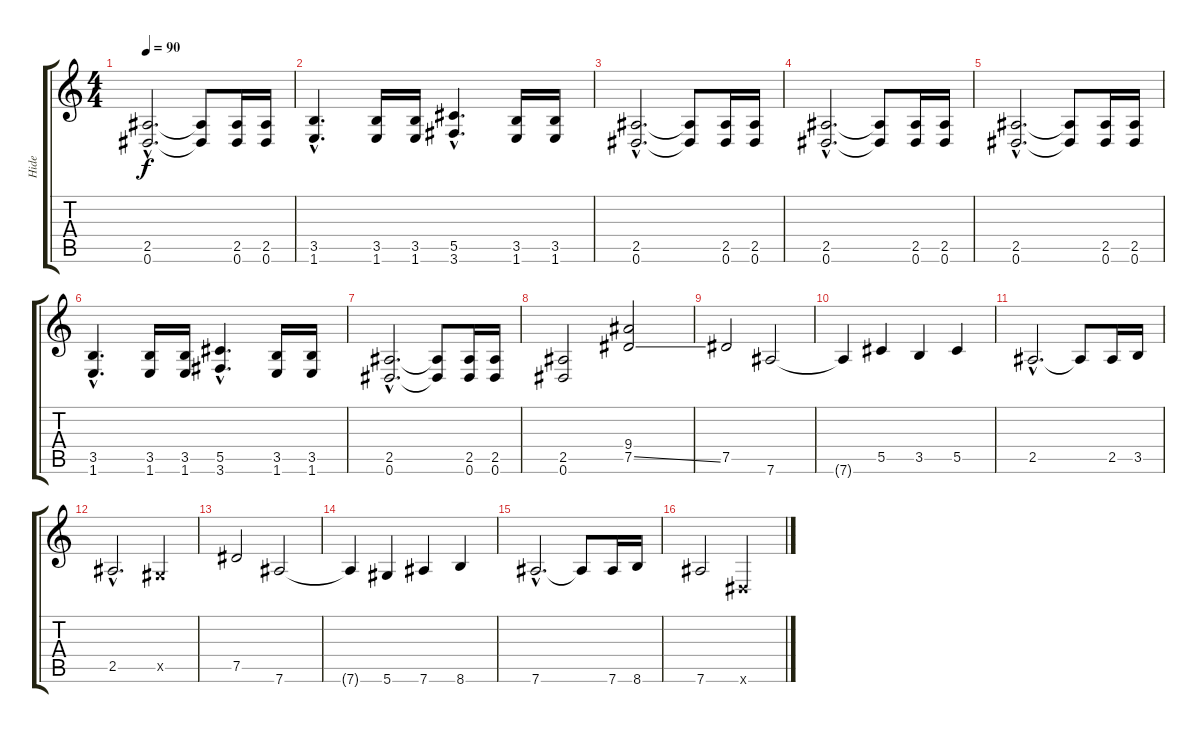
\track ("Hide" "Hide") {instrument overdrivenguitar}
\staff {score tabs}
\tuning (Eb4 Bb3 Gb3 Db3 Ab2 Eb2) {hide}
\ts (4 4)
\tempo 90
\clef g2
\ks c
(2.5{hac} 0.6{hac}).2{d dy f} (2.5{t} 0.6{t}).8 (2.5 0.6).16 (2.5 0.6).16 |
(3.5{hac} 1.6{hac}).4{d} (3.5 1.6).16 (3.5 1.6).16 (5.5{hac} 3.6{hac}).4{d} (3.5 1.6).16 (3.5 1.6).16 |
(2.5{hac} 0.6{hac}).2{d} (2.5{t} 0.6{t}).8 (2.5 0.6).16 (2.5 0.6).16 |
(2.5{hac} 0.6{hac}).2{d} (2.5{t} 0.6{t}).8 (2.5 0.6).16 (2.5 0.6).16 |
(2.5{hac} 0.6{hac}).2{d} (2.5{t} 0.6{t}).8 (2.5 0.6).16 (2.5 0.6).16 |
(3.5{hac} 1.6{hac}).4{d} (3.5 1.6).16 (3.5 1.6).16 (5.5{hac} 3.6{hac}).4{d} (3.5 1.6).16 (3.5 1.6).16 |
(2.5{hac} 0.6{hac}).2{d} (2.5{t} 0.6{t}).8 (2.5 0.6).16 (2.5 0.6).16 |
(2.5 0.6).2 (9.4 7.5{ss}).2 |
7.5.2 7.6.2 |
7.6{t}.4 5.5.4 3.5.4 5.5.4 |
2.5{hac}.2{d} 2.5{t}.8 2.5.16 3.5.16 |
2.5{hac}.2{d} 0.5{x}.4 |
7.5.2 7.6.2 |
7.6{t}.4 5.6.4 7.6.4 8.6.4 |
7.6{hac}.2{d} 7.6{t}.8 7.6.16 8.6.16 |
7.6.2 0.6{x}.2
